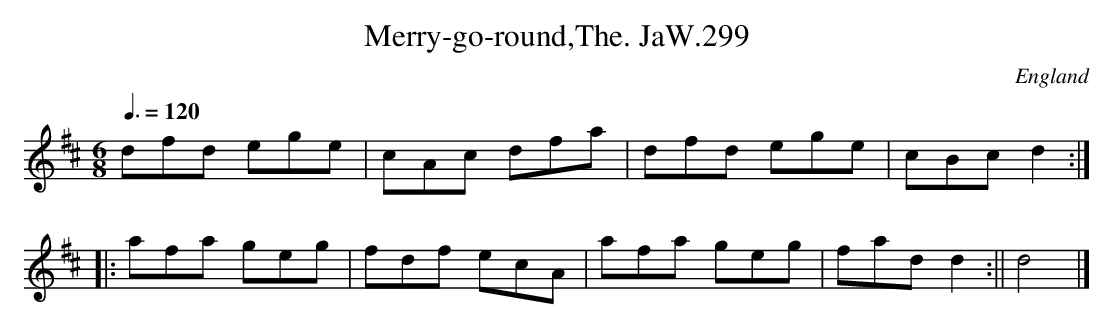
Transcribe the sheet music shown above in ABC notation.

X:1
T:Merry-go-round,The. JaW.299
L:1/8
M:6/8
O:England
Q:3/8=120
K:D
dfd ege|cAc dfa|dfd ege|cBc d2:|!
|:afa geg|fdf ecA|afa geg|fad d2:||d4|]
